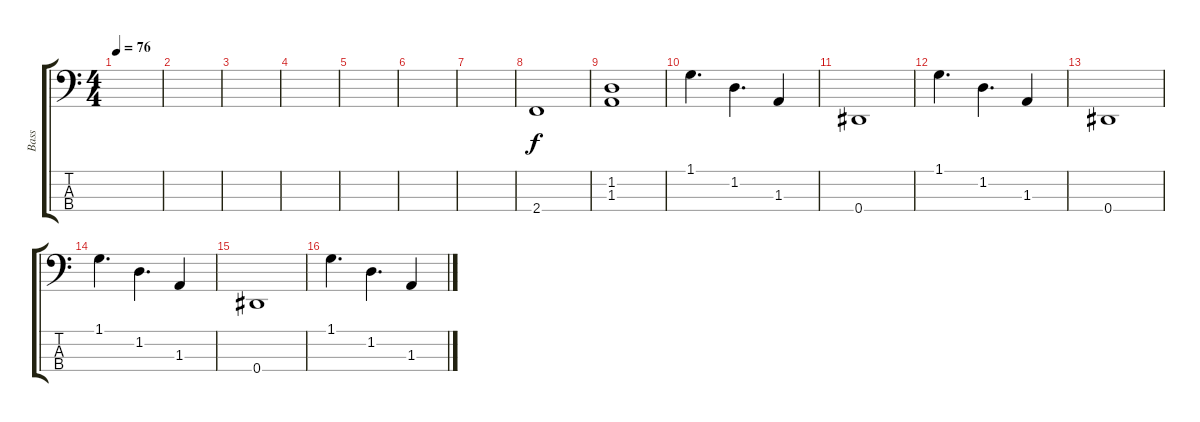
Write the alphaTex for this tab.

\track ("Bass" "Bass") {instrument electricbassfinger}
\staff {score tabs}
\tuning (Gb2 Db2 Ab1 Eb1) {hide}
\ts (4 4)
\tempo 76
\clef f4
\ks c
|
|
|
|
|
|
|
2.4.1 |
(1.2 1.3).1 |
1.1.4{d} 1.2.4{d} 1.3.4 |
0.4.1 |
1.1.4{d} 1.2.4{d} 1.3.4 |
0.4.1 |
1.1.4{d} 1.2.4{d} 1.3.4 |
0.4.1 |
1.1.4{d} 1.2.4{d} 1.3.4
